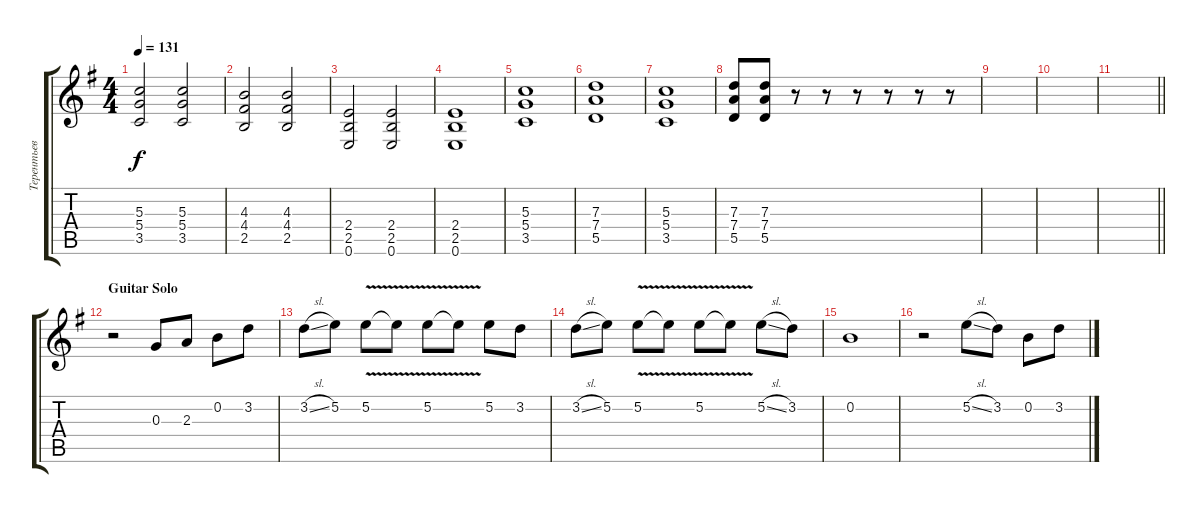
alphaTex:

\track ("Терентьев" "Терентьев") {instrument distortionguitar}
\staff {score tabs}
\tuning (E4 B3 G3 D3 A2 E2) {hide}
\ts (4 4)
\tempo 131
\clef g2
\ks g
(5.3 5.4 3.5).2{dy f} (5.3 5.4 3.5).2 |
(4.3 4.4 2.5).2 (4.3 4.4 2.5).2 |
(2.4 2.5 0.6).2 (2.4 2.5 0.6).2 |
(2.4 2.5 0.6).1 |
(5.3 5.4 3.5).1 |
(7.3 7.4 5.5).1 |
(5.3 5.4 3.5).1 |
(7.3 7.4 5.5).8 (7.3 7.4 5.5).8 r.8 r.8 r.8 r.8 r.8 r.8 |
|
|
\barLineRight lightlight
|
\section ("" "Guitar Solo")
r.2 0.3.8 2.3.8 0.2.8 3.2.8 |
3.2{sl}.8 5.2.8 5.2{v}.8 5.2{t}.8 5.2{v}.8 5.2{t}.8 5.2.8 3.2.8 |
3.2{sl}.8 5.2.8 5.2{v}.8 5.2{t}.8 5.2{v}.8 5.2{t}.8 5.2{sl}.8 3.2.8 |
0.2.1 |
r.2 5.2{sl}.8 3.2.8 0.2.8 3.2.8
